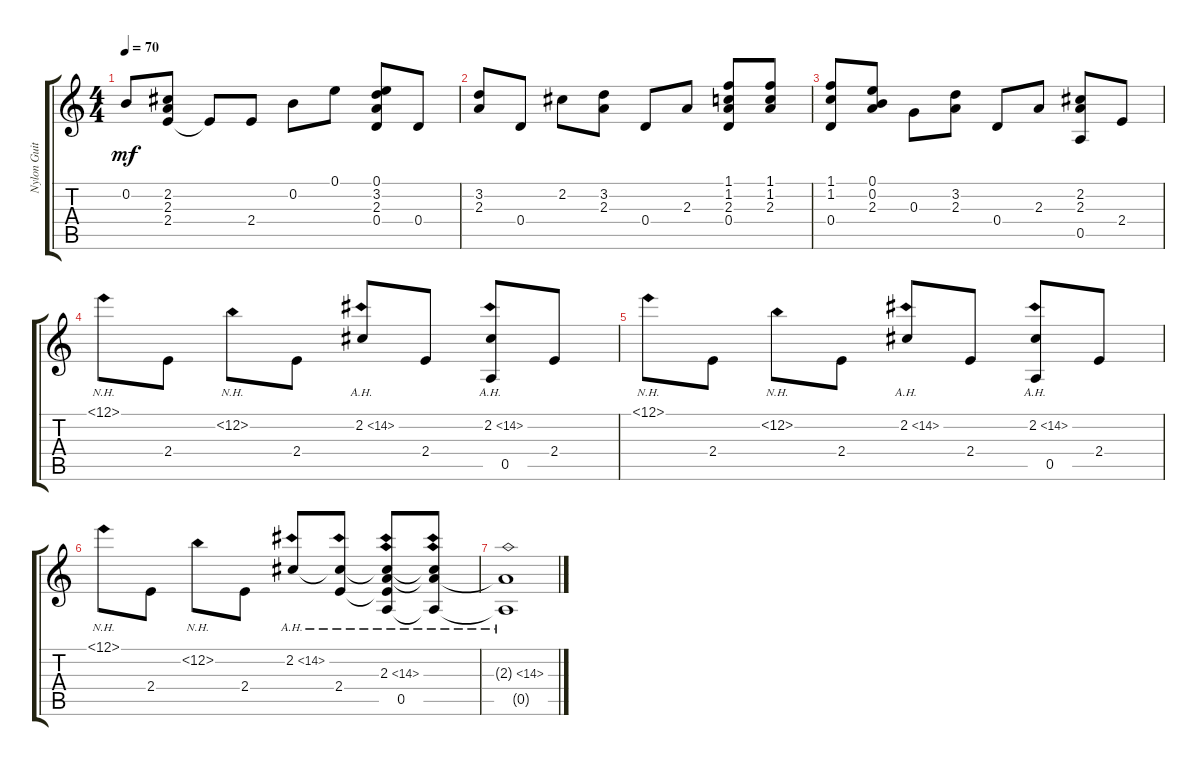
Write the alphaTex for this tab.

\track ("Nylon Guitar" "Nylon Guit") {instrument acousticguitarnylon}
\staff {score tabs}
\tuning (E4 B3 G3 D3 A2 E2) {hide}
\ts (4 4)
\tempo 70
\clef g2
\ks c
0.2.8{dy mf} (2.2 2.3 2.4).8 2.4{t}.8 2.4.8 0.2.8 0.1.8 (0.1 3.2 2.3 0.4).8 0.4.8 |
(3.2 2.3).8 0.4.8 2.2.8 (3.2 2.3).8 0.4.8 2.3.8 (1.1 1.2 2.3 0.4).8 (1.1 1.2 2.3).8 |
(1.1 1.2 0.4).8 (0.1 0.2 2.3).8 0.3.8 (3.2 2.3).8 0.4.8 2.3.8 (2.2 2.3 0.5).8 2.4.8 |
12.1{nh}.8 2.4.8 12.2{nh}.8 2.4.8 2.2{ah 12}.8 2.4.8 (2.2{ah 12} 0.5).8 2.4.8 |
12.1{nh}.8 2.4.8 12.2{nh}.8 2.4.8 2.2{ah 12}.8 2.4.8 (2.2{ah 12} 0.5).8 2.4.8 |
12.1{nh}.8 2.4.8 12.2{nh}.8 2.4.8 2.2{ah 12}.8 (2.2{ah 12 t} 2.4).8 (2.2{ah 12 t} 2.3{ah 12} 2.4{t} 0.5).8 (2.2{ah 12 t} 2.3{ah 12 t} 0.5{t}).8 |
(2.3{ah 12 t} 0.5{t}).1
